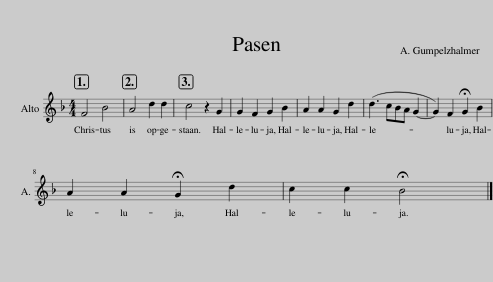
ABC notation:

X:1
L:1/8
M:4/4
I:linebreak $
K:F
V:1 treble
V:1
 F4 B4 | A4 d2 d2 | c4 z2 G2 | G2 F2 G2 B2 | A2 A2 G2 d2 | %5
 (d3 cBA G2- | G2) F2 !fermata!G2 B2 |$ A2 A2 !fermata!G2 d2 | c2 c2 !fermata!B4 |] %9
